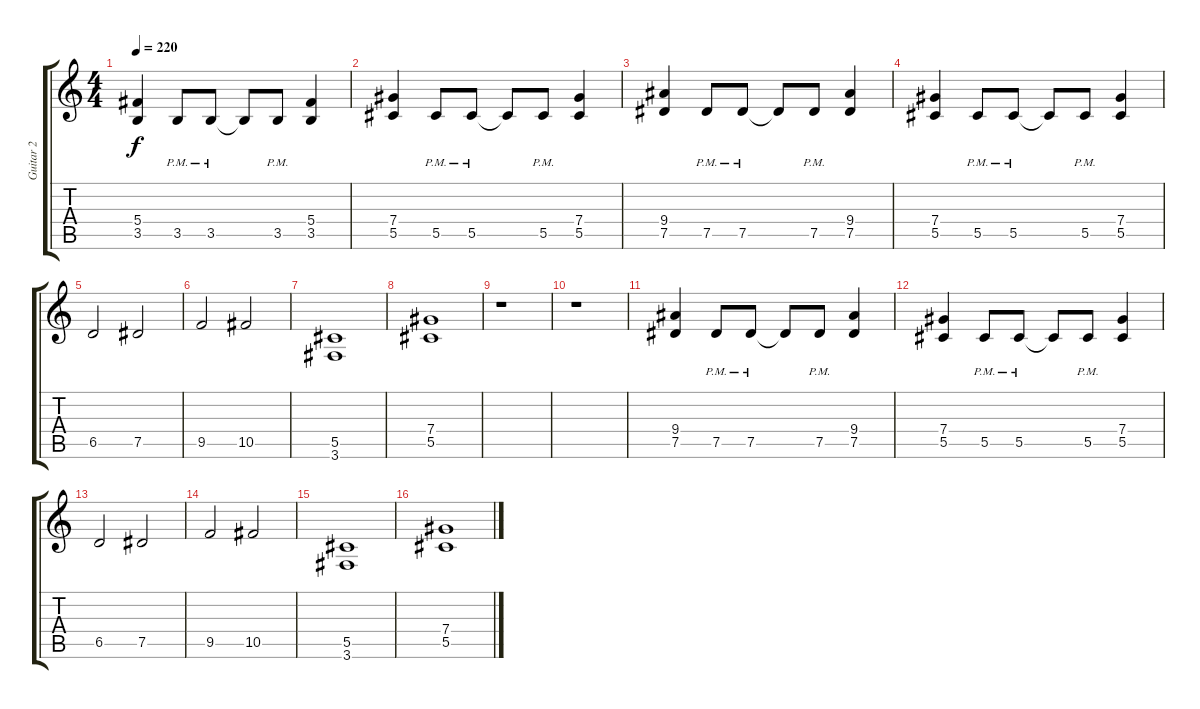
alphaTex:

\track ("Guitar 2" "Guitar 2") {instrument distortionguitar}
\staff {score tabs}
\tuning (Eb4 Bb3 Gb3 Db3 Ab2 Eb2) {hide}
\ts (4 4)
\tempo 220
\clef g2
\ks c
(5.4 3.5).4{dy f} 3.5{pm}.8 3.5{pm}.8 3.5{t}.8 3.5{pm}.8 (5.4 3.5).4 |
(7.4 5.5).4 5.5{pm}.8 5.5{pm}.8 5.5{t}.8 5.5{pm}.8 (7.4 5.5).4 |
(9.4 7.5).4 7.5{pm}.8 7.5{pm}.8 7.5{t}.8 7.5{pm}.8 (9.4 7.5).4 |
(7.4 5.5).4 5.5{pm}.8 5.5{pm}.8 5.5{t}.8 5.5{pm}.8 (7.4 5.5).4 |
6.5.2 7.5.2 |
9.5.2 10.5.2 |
(5.5 3.6).1 |
(7.4 5.5).1 |
r.1 |
r.1 |
(9.4 7.5).4 7.5{pm}.8 7.5{pm}.8 7.5{t}.8 7.5{pm}.8 (9.4 7.5).4 |
(7.4 5.5).4 5.5{pm}.8 5.5{pm}.8 5.5{t}.8 5.5{pm}.8 (7.4 5.5).4 |
6.5.2 7.5.2 |
9.5.2 10.5.2 |
(5.5 3.6).1 |
(7.4 5.5).1
